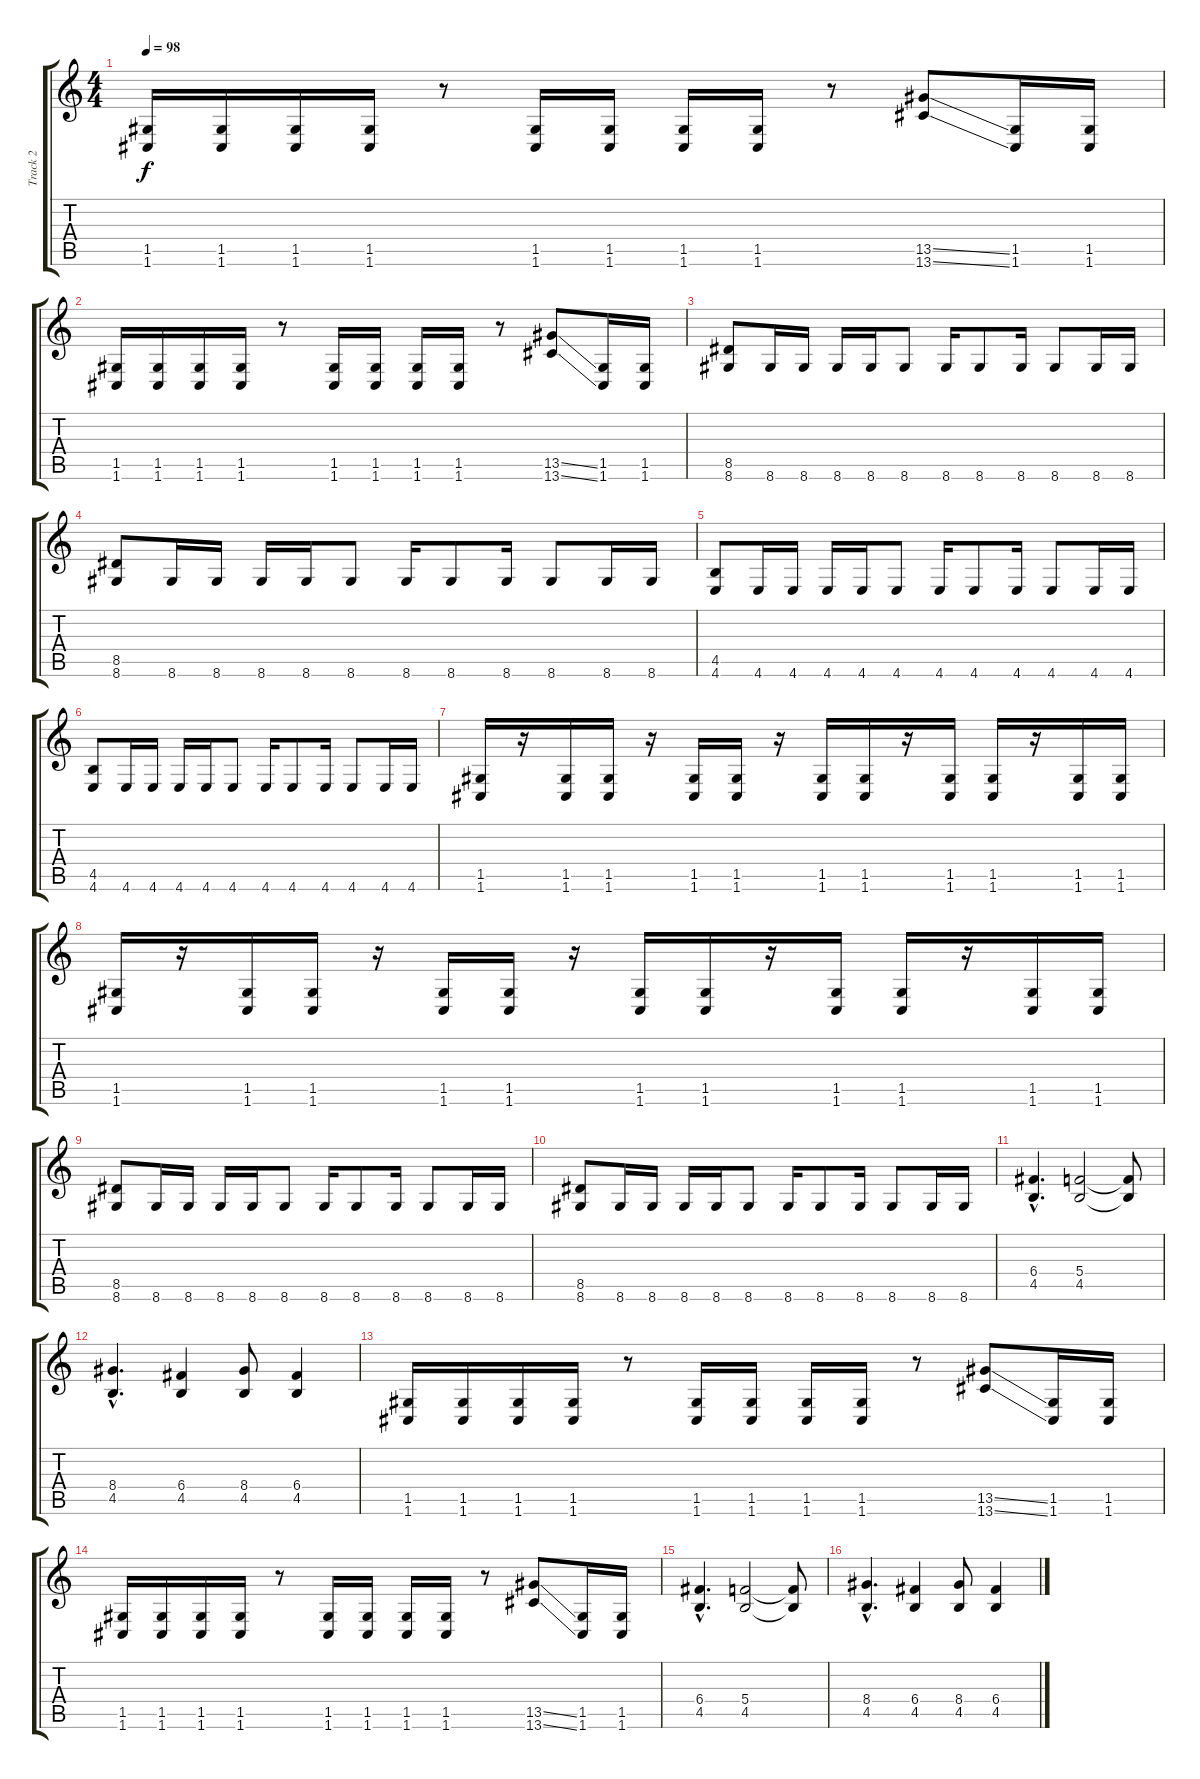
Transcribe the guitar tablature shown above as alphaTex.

\track ("Track 2" "Track 2") {instrument distortionguitar}
\staff {score tabs}
\tuning (D4 A3 F3 C3 G2 C2) {hide}
\ts (4 4)
\tempo 98
\clef g2
\ks c
(1.5 1.6).16{dy f} (1.5 1.6).16 (1.5 1.6).16 (1.5 1.6).16 r.8 (1.5 1.6).16 (1.5 1.6).16 (1.5 1.6).16 (1.5 1.6).16 r.8 (13.5{ss} 13.6{ss}).8 (1.5 1.6).16 (1.5 1.6).16 |
(1.5 1.6).16 (1.5 1.6).16 (1.5 1.6).16 (1.5 1.6).16 r.8 (1.5 1.6).16 (1.5 1.6).16 (1.5 1.6).16 (1.5 1.6).16 r.8 (13.5{ss} 13.6{ss}).8 (1.5 1.6).16 (1.5 1.6).16 |
(8.5 8.6).8 8.6.16 8.6.16 8.6.16 8.6.16 8.6.8 8.6.16 8.6.8 8.6.16 8.6.8 8.6.16 8.6.16 |
(8.5 8.6).8 8.6.16 8.6.16 8.6.16 8.6.16 8.6.8 8.6.16 8.6.8 8.6.16 8.6.8 8.6.16 8.6.16 |
(4.5 4.6).8 4.6.16 4.6.16 4.6.16 4.6.16 4.6.8 4.6.16 4.6.8 4.6.16 4.6.8 4.6.16 4.6.16 |
(4.5 4.6).8 4.6.16 4.6.16 4.6.16 4.6.16 4.6.8 4.6.16 4.6.8 4.6.16 4.6.8 4.6.16 4.6.16 |
(1.5 1.6).16 r.16 (1.5 1.6).16 (1.5 1.6).16 r.16 (1.5 1.6).16 (1.5 1.6).16 r.16 (1.5 1.6).16 (1.5 1.6).16 r.16 (1.5 1.6).16 (1.5 1.6).16 r.16 (1.5 1.6).16 (1.5 1.6).16 |
(1.5 1.6).16 r.16 (1.5 1.6).16 (1.5 1.6).16 r.16 (1.5 1.6).16 (1.5 1.6).16 r.16 (1.5 1.6).16 (1.5 1.6).16 r.16 (1.5 1.6).16 (1.5 1.6).16 r.16 (1.5 1.6).16 (1.5 1.6).16 |
(8.5 8.6).8 8.6.16 8.6.16 8.6.16 8.6.16 8.6.8 8.6.16 8.6.8 8.6.16 8.6.8 8.6.16 8.6.16 |
(8.5 8.6).8 8.6.16 8.6.16 8.6.16 8.6.16 8.6.8 8.6.16 8.6.8 8.6.16 8.6.8 8.6.16 8.6.16 |
(6.4{hac} 4.5{hac}).4{d} (5.4 4.5).2 (5.4{t} 4.5{t}).8 |
(8.4{hac} 4.5{hac}).4{d} (6.4 4.5).4 (8.4 4.5).8 (6.4 4.5).4 |
(1.5 1.6).16 (1.5 1.6).16 (1.5 1.6).16 (1.5 1.6).16 r.8 (1.5 1.6).16 (1.5 1.6).16 (1.5 1.6).16 (1.5 1.6).16 r.8 (13.5{ss} 13.6{ss}).8 (1.5 1.6).16 (1.5 1.6).16 |
(1.5 1.6).16 (1.5 1.6).16 (1.5 1.6).16 (1.5 1.6).16 r.8 (1.5 1.6).16 (1.5 1.6).16 (1.5 1.6).16 (1.5 1.6).16 r.8 (13.5{ss} 13.6{ss}).8 (1.5 1.6).16 (1.5 1.6).16 |
(6.4{hac} 4.5{hac}).4{d} (5.4 4.5).2 (5.4{t} 4.5{t}).8 |
(8.4{hac} 4.5{hac}).4{d} (6.4 4.5).4 (8.4 4.5).8 (6.4 4.5).4
